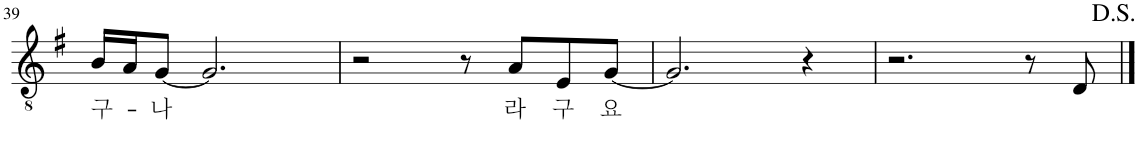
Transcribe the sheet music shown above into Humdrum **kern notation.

**kern	**text
*part1	*part1
*staff1	*staff1
*I"Electric Guitar	*
*I'El. Guit.	*
!!LO:PB:g=z
*clefGv2	*
*k[f#]	*
*M4/4	*
*met(c)	*
=39	=39
!	!LO:LY:b
16B/LL	구-
16A/J	.
!	!LO:LY:b
[8G/J	-나
2.G/]	.
=40	=40
2r	.
8r	.
!	!LO:LY:b
8A/L	라
!	!LO:LY:b
8E/	구
!	!LO:LY:b
[8G/J	요
=41	=41
2.G/]	.
4r	.
=42	=42
2.r	.
8r	.
8D/	.
==	==
*-	*-
